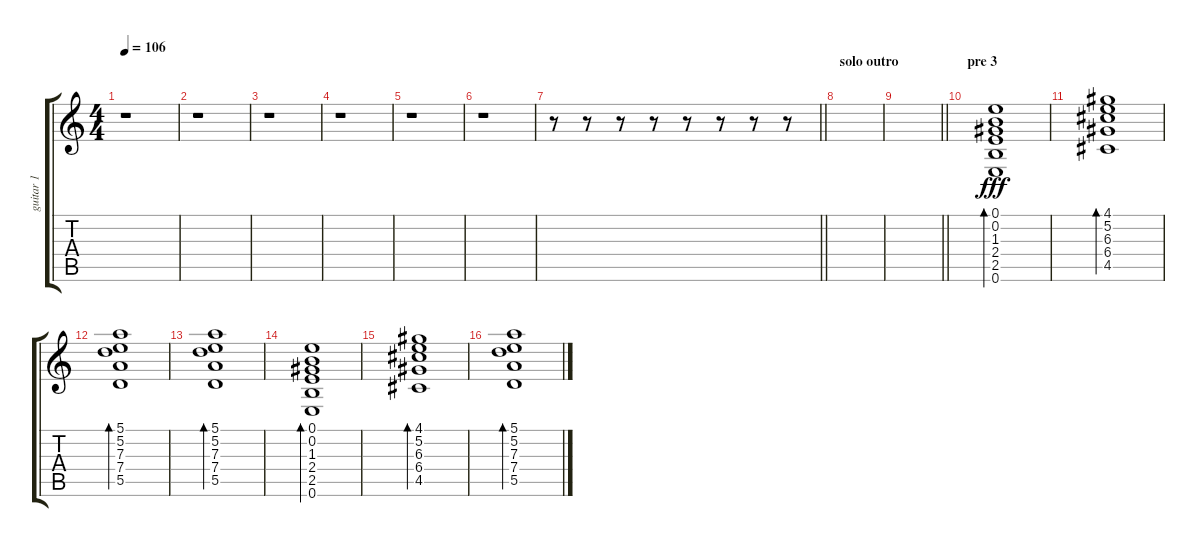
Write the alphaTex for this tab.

\track ("guitar 1" "guitar 1") {instrument acousticguitarsteel}
\staff {score tabs}
\tuning (E4 B3 G3 D3 A2 E2) {hide}
\ts (4 4)
\tempo 106
\clef g2
\ks c
r.1{dy f} |
r.1 |
r.1 |
r.1 |
r.1 |
r.1 |
\barLineRight lightlight
r.8 r.8 r.8 r.8 r.8 r.8 r.8 r.8 |
\section ("" "solo outro")
|
\barLineRight lightlight
|
\section ("" "pre 3")
(0.1 0.2 1.3 2.4 2.5 0.6).1{bd 240 dy fff} |
(4.1 5.2 6.3 6.4 4.5).1{bd 120} |
(5.1 5.2 7.3 7.4 5.5).1{bd 240} |
(5.1 5.2 7.3 7.4 5.5).1{bd 240} |
(0.1 0.2 1.3 2.4 2.5 0.6).1{bd 240} |
(4.1 5.2 6.3 6.4 4.5).1{bd 120} |
(5.1 5.2 7.3 7.4 5.5).1{bd 240}
